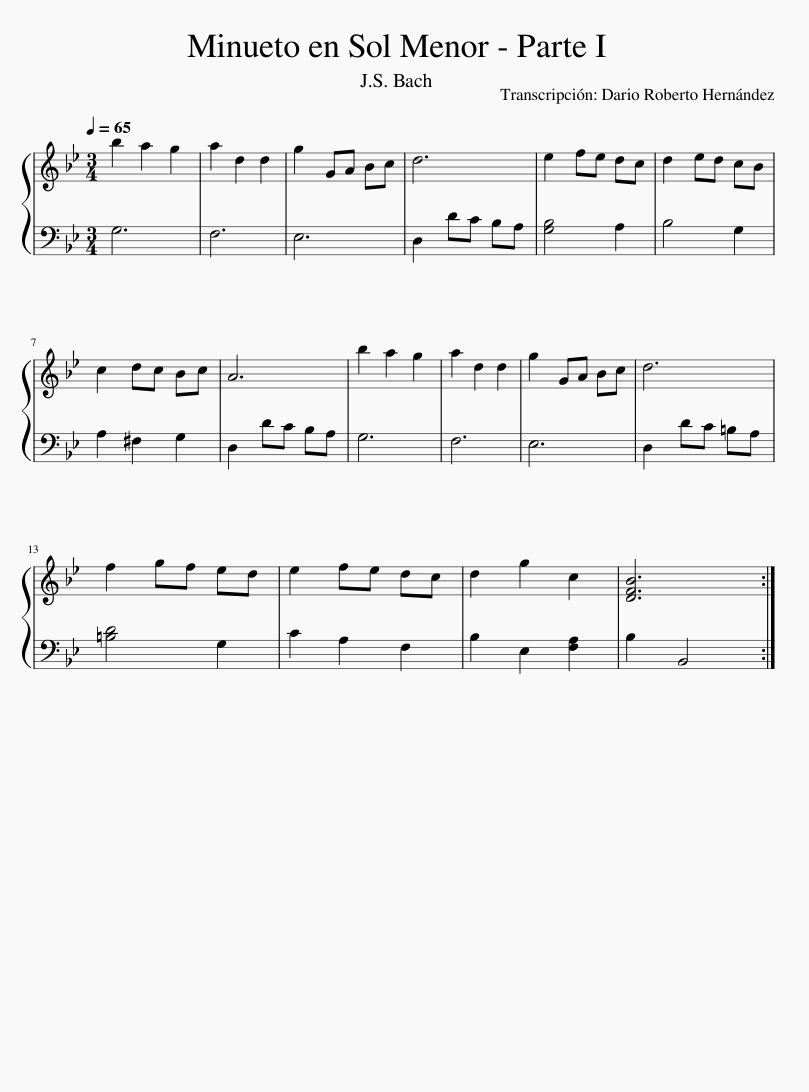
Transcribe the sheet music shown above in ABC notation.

X:1
%%score { 1 | 2 }
L:1/8
Q:1/4=65
M:3/4
I:linebreak $
K:Bb
V:1 treble
V:2 bass
V:1
 b2 a2 g2 | a2 d2 d2 | g2 GA Bc | d6 | e2 fe dc | %5
 d2 ed cB |$ c2 dc Bc | A6 | b2 a2 g2 | a2 d2 d2 | %10
 g2 GA Bc | d6 |$ f2 gf ed | e2 fe dc | d2 g2 c2 | %15
 [DFB]6 :| %16
V:2
 G,6 | F,6 | E,6 | D,2 DC B,A, | [G,B,]4 A,2 | %5
 B,4 G,2 |$ A,2 ^F,2 G,2 | D,2 DC B,A, | G,6 | F,6 | %10
 E,6 | D,2 DC =B,A, |$ [=B,D]4 G,2 | C2 A,2 F,2 | B,2 E,2 [F,A,]2 | %15
 B,2 B,,4 :| %16
